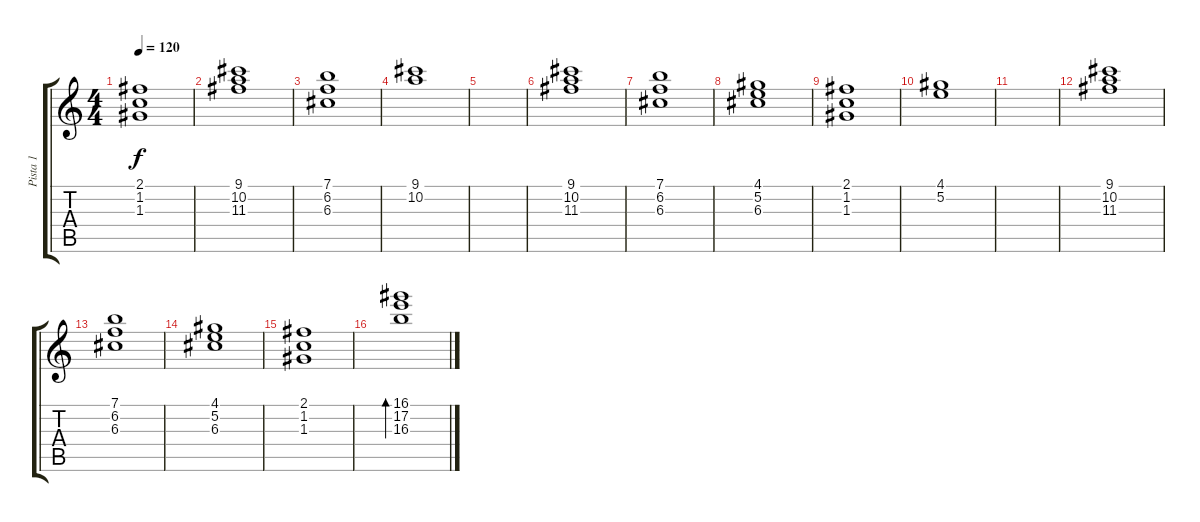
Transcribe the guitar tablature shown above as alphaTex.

\track ("Pista 1" "Pista 1") {instrument electricguitarclean}
\staff {score tabs}
\tuning (E4 B3 G3 D3 A2 E2) {hide}
\ts (4 4)
\tempo 120
\clef g2
\ks c
(2.1 1.2 1.3).1{dy f} |
(9.1 10.2 11.3).1 |
(7.1 6.2 6.3).1 |
(9.1 10.2).1 |
|
(9.1 10.2 11.3).1 |
(7.1 6.2 6.3).1 |
(4.1 5.2 6.3).1 |
(2.1 1.2 1.3).1 |
(4.1 5.2).1 |
|
(9.1 10.2 11.3).1 |
(7.1 6.2 6.3).1 |
(4.1 5.2 6.3).1 |
(2.1 1.2 1.3).1 |
(16.1 17.2 16.3).1{bd 480}
